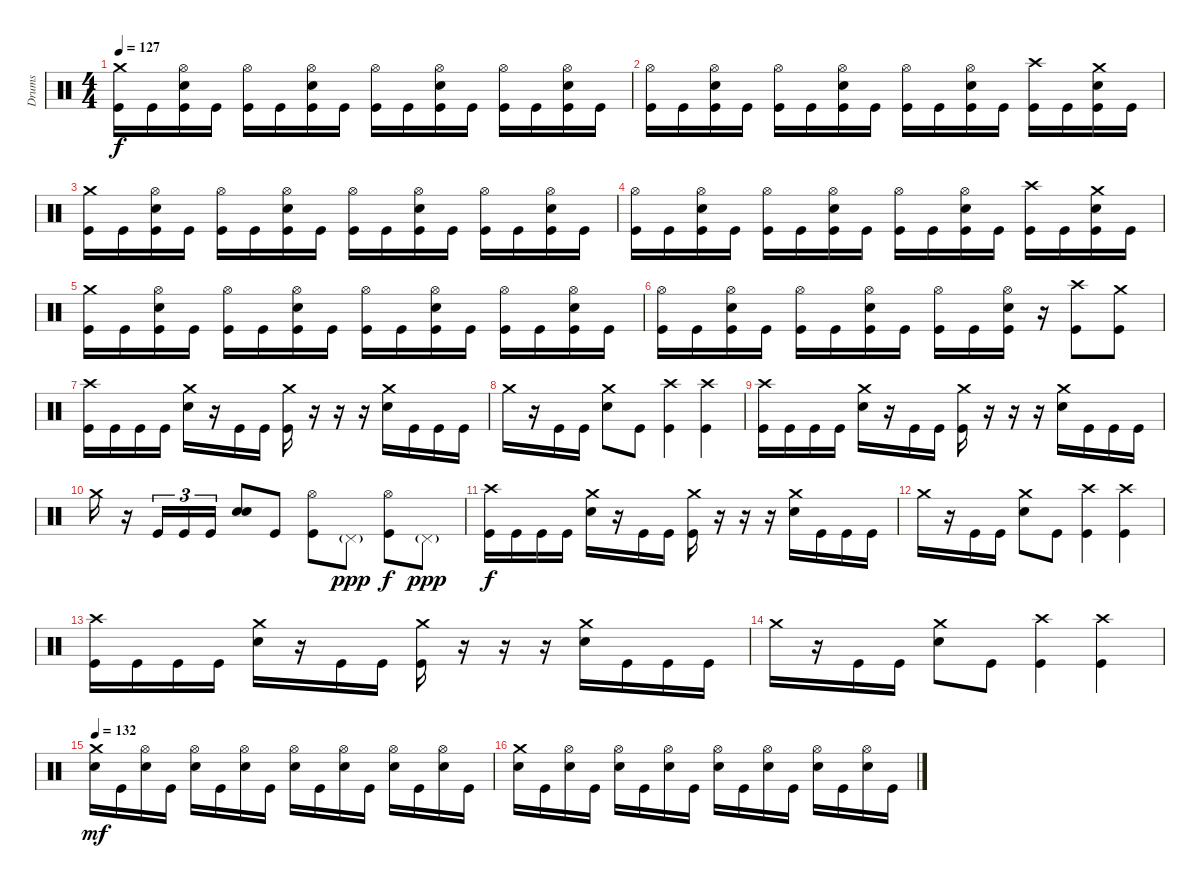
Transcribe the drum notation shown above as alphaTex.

\track ("Drums" "Drums") {instrument percussion}
\staff {score}
\articulation defaults
\ts (4 4)
\tempo 127
\clef neutral
\ks c
("Crash medium (hit)" "Kick (hit)").16{dy f} "Kick (hit)".16 ("Hi-Hat (open)" "Electric Snare (hit)" "Kick (hit)").16 "Kick (hit)".16 ("Hi-Hat (open)" "Kick (hit)").16 "Kick (hit)".16 ("Hi-Hat (open)" "Electric Snare (hit)" "Kick (hit)").16 "Kick (hit)".16 ("Hi-Hat (open)" "Kick (hit)").16 "Kick (hit)".16 ("Hi-Hat (open)" "Electric Snare (hit)" "Kick (hit)").16 "Kick (hit)".16 ("Hi-Hat (open)" "Kick (hit)").16 "Kick (hit)".16 ("Hi-Hat (open)" "Electric Snare (hit)" "Kick (hit)").16 "Kick (hit)".16 |
("Hi-Hat (open)" "Kick (hit)").16 "Kick (hit)".16 ("Hi-Hat (open)" "Electric Snare (hit)" "Kick (hit)").16 "Kick (hit)".16 ("Hi-Hat (open)" "Kick (hit)").16 "Kick (hit)".16 ("Hi-Hat (open)" "Electric Snare (hit)" "Kick (hit)").16 "Kick (hit)".16 ("Hi-Hat (open)" "Kick (hit)").16 "Kick (hit)".16 ("Hi-Hat (open)" "Electric Snare (hit)" "Kick (hit)").16 "Kick (hit)".16 ("Crash high (hit)" "Kick (hit)").16 "Kick (hit)".16 ("Crash medium (hit)" "Electric Snare (hit)" "Kick (hit)").16 "Kick (hit)".16 |
("Crash medium (hit)" "Kick (hit)").16 "Kick (hit)".16 ("Hi-Hat (open)" "Electric Snare (hit)" "Kick (hit)").16 "Kick (hit)".16 ("Hi-Hat (open)" "Kick (hit)").16 "Kick (hit)".16 ("Hi-Hat (open)" "Electric Snare (hit)" "Kick (hit)").16 "Kick (hit)".16 ("Hi-Hat (open)" "Kick (hit)").16 "Kick (hit)".16 ("Hi-Hat (open)" "Electric Snare (hit)" "Kick (hit)").16 "Kick (hit)".16 ("Hi-Hat (open)" "Kick (hit)").16 "Kick (hit)".16 ("Hi-Hat (open)" "Electric Snare (hit)" "Kick (hit)").16 "Kick (hit)".16 |
("Hi-Hat (open)" "Kick (hit)").16 "Kick (hit)".16 ("Hi-Hat (open)" "Electric Snare (hit)" "Kick (hit)").16 "Kick (hit)".16 ("Hi-Hat (open)" "Kick (hit)").16 "Kick (hit)".16 ("Hi-Hat (open)" "Electric Snare (hit)" "Kick (hit)").16 "Kick (hit)".16 ("Hi-Hat (open)" "Kick (hit)").16 "Kick (hit)".16 ("Hi-Hat (open)" "Electric Snare (hit)" "Kick (hit)").16 "Kick (hit)".16 ("Crash high (hit)" "Kick (hit)").16 "Kick (hit)".16 ("Crash medium (hit)" "Electric Snare (hit)" "Kick (hit)").16 "Kick (hit)".16 |
("Crash medium (hit)" "Kick (hit)").16 "Kick (hit)".16 ("Hi-Hat (open)" "Electric Snare (hit)" "Kick (hit)").16 "Kick (hit)".16 ("Hi-Hat (open)" "Kick (hit)").16 "Kick (hit)".16 ("Hi-Hat (open)" "Electric Snare (hit)" "Kick (hit)").16 "Kick (hit)".16 ("Hi-Hat (open)" "Kick (hit)").16 "Kick (hit)".16 ("Hi-Hat (open)" "Electric Snare (hit)" "Kick (hit)").16 "Kick (hit)".16 ("Hi-Hat (open)" "Kick (hit)").16 "Kick (hit)".16 ("Hi-Hat (open)" "Electric Snare (hit)" "Kick (hit)").16 "Kick (hit)".16 |
("Hi-Hat (open)" "Kick (hit)").16 "Kick (hit)".16 ("Hi-Hat (open)" "Electric Snare (hit)" "Kick (hit)").16 "Kick (hit)".16 ("Hi-Hat (open)" "Kick (hit)").16 "Kick (hit)".16 ("Hi-Hat (open)" "Electric Snare (hit)" "Kick (hit)").16 "Kick (hit)".16 ("Hi-Hat (open)" "Kick (hit)").16 "Kick (hit)".16 ("Hi-Hat (open)" "Electric Snare (hit)" "Kick (hit)").16 r.16 ("Crash high (hit)" "Kick (hit)").8 ("Crash medium (hit)" "Kick (hit)").8 |
("Crash high (hit)" "Kick (hit)").16 "Kick (hit)".16 "Kick (hit)".16 "Kick (hit)".16 ("Crash medium (hit)" "Electric Snare (hit)").16 r.16 "Kick (hit)".16 "Kick (hit)".16 ("Crash medium (hit)" "Kick (hit)").16 r.16 r.16 r.16 ("Crash medium (hit)" "Electric Snare (hit)").16 "Kick (hit)".16 "Kick (hit)".16 "Kick (hit)".16 |
"Crash medium (hit)".16 r.16 "Kick (hit)".16 "Kick (hit)".16 ("Crash medium (hit)" "Electric Snare (hit)").8 "Kick (hit)".8 ("Crash high (hit)" "Kick (hit)").4 ("Crash high (hit)" "Kick (hit)").4 |
("Crash high (hit)" "Kick (hit)").16 "Kick (hit)".16 "Kick (hit)".16 "Kick (hit)".16 ("Crash medium (hit)" "Electric Snare (hit)").16 r.16 "Kick (hit)".16 "Kick (hit)".16 ("Crash medium (hit)" "Kick (hit)").16 r.16 r.16 r.16 ("Crash medium (hit)" "Electric Snare (hit)").16 "Kick (hit)".16 "Kick (hit)".16 "Kick (hit)".16 |
"Crash medium (hit)".16 r.16 "Kick (hit)".16{tu (3 2)} "Kick (hit)".16{tu (3 2)} "Kick (hit)".16{tu (3 2)} ("Electric Snare (hit)" "Electric Snare (hit)").8 "Kick (hit)".8 ("Hi-Hat (open)" "Kick (hit)").8 "Pedal Hi-Hat (hit)"{g}.8{dy ppp} ("Hi-Hat (open)" "Kick (hit)").8{dy f} "Pedal Hi-Hat (hit)"{g}.8{dy ppp} |
("Crash high (hit)" "Kick (hit)").16{dy f} "Kick (hit)".16 "Kick (hit)".16 "Kick (hit)".16 ("Crash medium (hit)" "Electric Snare (hit)").16 r.16 "Kick (hit)".16 "Kick (hit)".16 ("Crash medium (hit)" "Kick (hit)").16 r.16 r.16 r.16 ("Crash medium (hit)" "Electric Snare (hit)").16 "Kick (hit)".16 "Kick (hit)".16 "Kick (hit)".16 |
"Crash medium (hit)".16 r.16 "Kick (hit)".16 "Kick (hit)".16 ("Crash medium (hit)" "Electric Snare (hit)").8 "Kick (hit)".8 ("Crash high (hit)" "Kick (hit)").4 ("Crash high (hit)" "Kick (hit)").4 |
("Crash high (hit)" "Kick (hit)").16 "Kick (hit)".16 "Kick (hit)".16 "Kick (hit)".16 ("Crash medium (hit)" "Electric Snare (hit)").16 r.16 "Kick (hit)".16 "Kick (hit)".16 ("Crash medium (hit)" "Kick (hit)").16 r.16 r.16 r.16 ("Crash medium (hit)" "Electric Snare (hit)").16 "Kick (hit)".16 "Kick (hit)".16 "Kick (hit)".16 |
"Crash medium (hit)".16 r.16 "Kick (hit)".16 "Kick (hit)".16 ("Crash medium (hit)" "Electric Snare (hit)").8 "Kick (hit)".8 ("Crash high (hit)" "Kick (hit)").4 ("Crash high (hit)" "Kick (hit)").4 |
\tempo 132
("Crash medium (hit)" "Electric Snare (hit)").16{dy mf} "Kick (hit)".16 ("Hi-Hat (open)" "Electric Snare (hit)").16 "Kick (hit)".16 ("Hi-Hat (open)" "Electric Snare (hit)").16 "Kick (hit)".16 ("Hi-Hat (open)" "Electric Snare (hit)").16 "Kick (hit)".16 ("Hi-Hat (open)" "Electric Snare (hit)").16 "Kick (hit)".16 ("Hi-Hat (open)" "Electric Snare (hit)").16 "Kick (hit)".16 ("Hi-Hat (open)" "Electric Snare (hit)").16 "Kick (hit)".16 ("Hi-Hat (open)" "Electric Snare (hit)").16 "Kick (hit)".16 |
("Crash medium (hit)" "Electric Snare (hit)").16 "Kick (hit)".16 ("Hi-Hat (open)" "Electric Snare (hit)").16 "Kick (hit)".16 ("Hi-Hat (open)" "Electric Snare (hit)").16 "Kick (hit)".16 ("Hi-Hat (open)" "Electric Snare (hit)").16 "Kick (hit)".16 ("Hi-Hat (open)" "Electric Snare (hit)").16 "Kick (hit)".16 ("Hi-Hat (open)" "Electric Snare (hit)").16 "Kick (hit)".16 ("Hi-Hat (open)" "Electric Snare (hit)").16 "Kick (hit)".16 ("Hi-Hat (open)" "Electric Snare (hit)").16 "Kick (hit)".16
